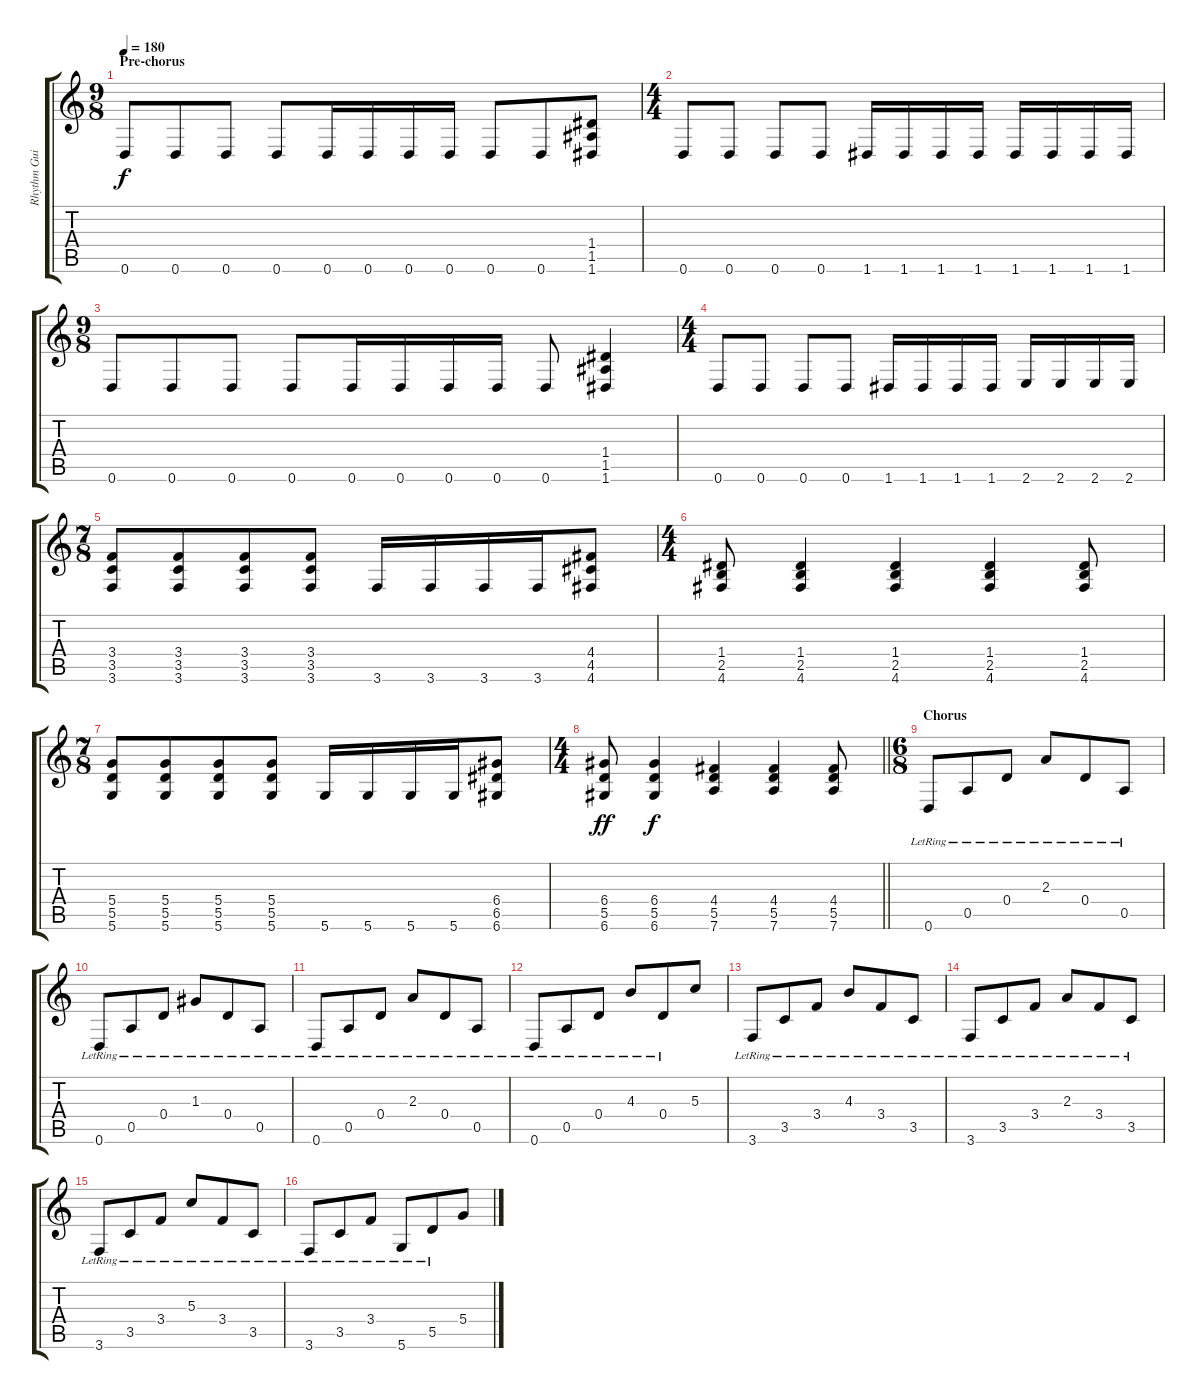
\track ("Rhythm Guitar right" "Rhythm Gui") {instrument distortionguitar}
\staff {score tabs}
\tuning (E4 B3 G3 D3 A2 D2) {hide}
\ts (9 8)
\section ("" "Pre-chorus")
\tempo 180
\clef g2
\ks c
0.6.8{dy f} 0.6.8 0.6.8 0.6.8 0.6.16 0.6.16 0.6.16 0.6.16 0.6.8 0.6.8 (1.4 1.5 1.6).8 |
\ts (4 4)
0.6.8 0.6.8 0.6.8 0.6.8 1.6.16 1.6.16 1.6.16 1.6.16 1.6.16 1.6.16 1.6.16 1.6.16 |
\ts (9 8)
0.6.8 0.6.8 0.6.8 0.6.8 0.6.16 0.6.16 0.6.16 0.6.16 0.6.8 (1.4 1.5 1.6).4 |
\ts (4 4)
0.6.8 0.6.8 0.6.8 0.6.8 1.6.16 1.6.16 1.6.16 1.6.16 2.6.16 2.6.16 2.6.16 2.6.16 |
\ts (7 8)
(3.4 3.5 3.6).8 (3.4 3.5 3.6).8 (3.4 3.5 3.6).8 (3.4 3.5 3.6).8 3.6.16 3.6.16 3.6.16 3.6.16 (4.4 4.5 4.6).8 |
\ts (4 4)
(1.4 2.5 4.6).8 (1.4 2.5 4.6).4 (1.4 2.5 4.6).4 (1.4 2.5 4.6).4 (1.4 2.5 4.6).8 |
\ts (7 8)
(5.4 5.5 5.6).8 (5.4 5.5 5.6).8 (5.4 5.5 5.6).8 (5.4 5.5 5.6).8 5.6.16 5.6.16 5.6.16 5.6.16 (6.4 6.5 6.6).8 |
\ts (4 4)
\barLineRight lightlight
(6.4 5.5 6.6).8{dy ff} (6.4 5.5 6.6).4{dy f} (4.4 5.5 7.6).4 (4.4 5.5 7.6).4 (4.4 5.5 7.6).8 |
\ts (6 8)
\section ("" "Chorus")
0.6{lr}.8{instrument electricguitarclean} 0.5{lr}.8 0.4{lr}.8 2.3{lr}.8 0.4{lr}.8 0.5{lr}.8 |
0.6{lr}.8 0.5{lr}.8 0.4{lr}.8 1.3{lr}.8 0.4{lr}.8 0.5{lr}.8 |
0.6{lr}.8 0.5{lr}.8 0.4{lr}.8 2.3{lr}.8 0.4{lr}.8 0.5{lr}.8 |
0.6{lr}.8 0.5{lr}.8 0.4{lr}.8 4.3{lr}.8 0.4{lr}.8 5.3.8 |
3.6{lr}.8 3.5{lr}.8 3.4{lr}.8 4.3{lr}.8 3.4{lr}.8 3.5{lr}.8 |
3.6{lr}.8 3.5{lr}.8 3.4{lr}.8 2.3{lr}.8 3.4{lr}.8 3.5{lr}.8 |
3.6{lr}.8 3.5{lr}.8 3.4{lr}.8 5.3{lr}.8 3.4{lr}.8 3.5{lr}.8 |
3.6{lr}.8 3.5{lr}.8 3.4{lr}.8 5.6{lr}.8 5.5{lr}.8 5.4.8
